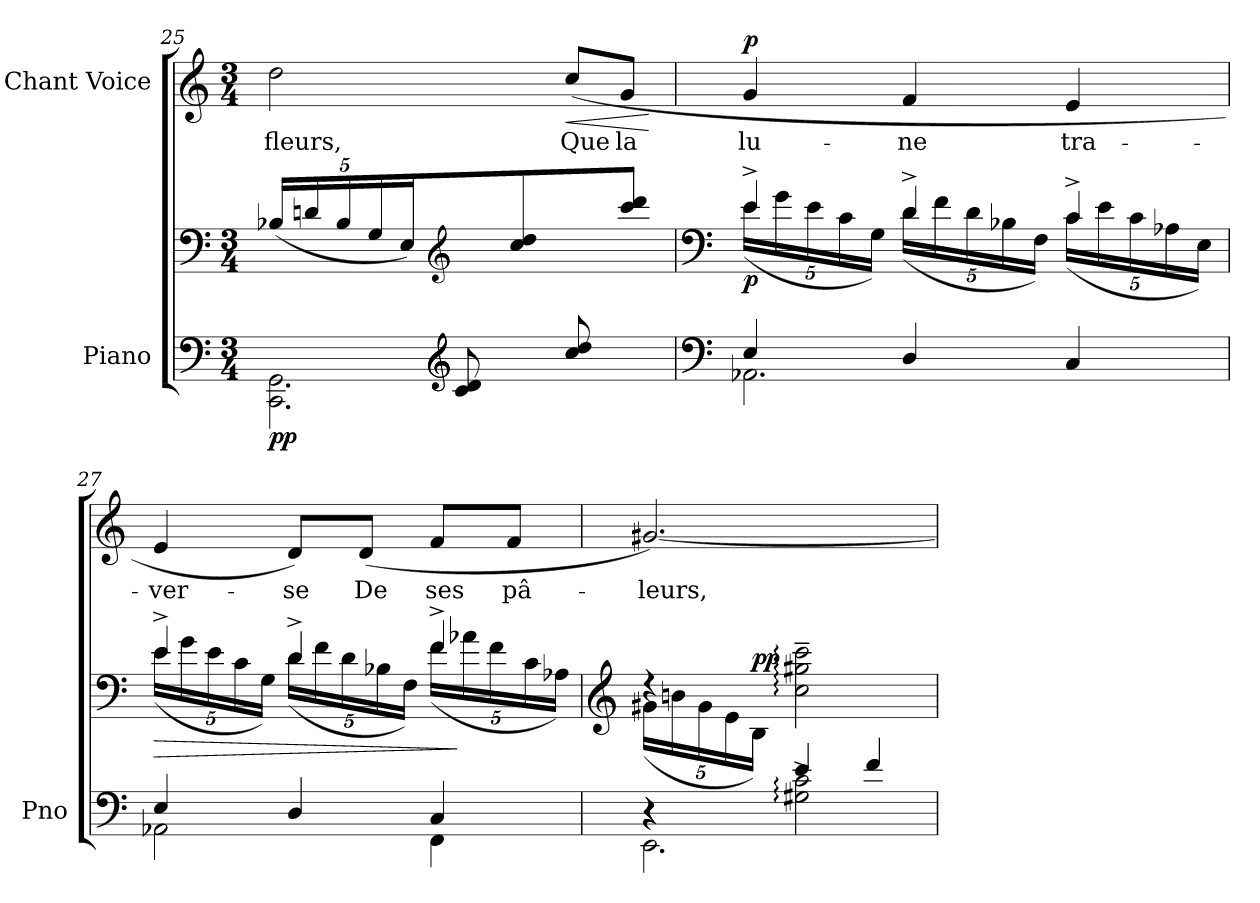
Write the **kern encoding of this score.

**kern	**kern	**dynam	**kern	**text	**dynam
*part2	*part2	*part2	*part1	*part1	*part1
*staff3	*staff2	*staff2/3	*staff1	*staff1	*staff1
*I"Piano	*	*	*I"Chant Voice	*	*
*I'Pno	*	*	*	*	*
*clefF4	*clefF4	*	*clefG2	*	*
*k[]	*k[]	*	*k[]	*	*
*M3/4	*M3/4	*	*M3/4	*	*
=25	=25	=25	=25	=25	=25
*^	*	*	*	*	*
*	*^	*	*	*	*	*
*	*	*	*Xbrackettup	*	*	*	*
!	!	!	!	!LO:DY:b=2	!	!LO:LY:b	!
4ryy	4ryy	2.CC\ 2.GG\	(<20B-X/LL	pp	2dd\	fleurs,	.
.	.	.	20dn/	.	.	.	.
.	.	.	20B-/	.	.	.	.
.	.	.	20G/	.	.	.	.
.	.	.	20E/JJ)	.	.	.	.
*clefG2	*	*	*clefG2	*	*	*	*
(>8c/ 8d/L	2ryy	.	8ryy	.	.	.	.
8ryy	.	.	8cc\ 8dd\J)	.	.	.	.
!	!	!	!	!	!	!LO:LY:b	!LO:HP:b
(>8cc/ 8dd/L	.	.	8ryy	.	(>8cc/L	Que	<
!	!	!	!	!	!	!LO:LY:b	!
8ryy	.	.	8ccc\ 8ddd\J)	.	8g/J	la	.
*v	*v	*v	*	*	*	*	*
.	.	.	.	.	[
!!LO:LB:g=z
=26	=26	=26	=26	=26	=26
*clefF4	*clefF4	*	*	*	*
*^	*^	*	*	*	*
!	!	!	!	!LO:DY:b	!	!LO:LY:b	!LO:DY:a
4E/	2.AA-X\	4e^/	(>20e\LL	p	4g/	lu-	p
.	.	.	20g\	.	.	.	.
.	.	.	20e\	.	.	.	.
.	.	.	20c\	.	.	.	.
.	.	.	20G\JJ)	.	.	.	.
!	!	!	!	!	!	!LO:LY:b	!
4D/	.	4d^/	(>20d\LL	.	4f/	-ne	.
.	.	.	20f\	.	.	.	.
.	.	.	20d\	.	.	.	.
.	.	.	20B-X\	.	.	.	.
.	.	.	20F\JJ)	.	.	.	.
!	!	!	!	!	!	!LO:LY:b	!
4C/	.	4c^/	(>20c\LL	.	4e/	tra-	.
.	.	.	20e\	.	.	.	.
.	.	.	20c\	.	.	.	.
.	.	.	20A-X\	.	.	.	.
.	.	.	20E\JJ)	.	.	.	.
=27	=27	=27	=27	=27	=27	=27	=27
!	!	!	!	!LO:HP:b	!	!LO:LY:b	!
4E/	2AA-X\	4e^/	(>20e\LL	>	4e/	-ver-	.
.	.	.	20g\	.	.	.	.
.	.	.	20e\	.	.	.	.
.	.	.	20c\	.	.	.	.
.	.	.	20G\JJ)	.	.	.	.
!	!	!	!	!	!	!LO:LY:b	!
4D/	.	4d^/	(>20d\LL	.	8d/L)	-se	.
.	.	.	20f\	.	.	.	.
.	.	.	20d\	.	.	.	.
!	!	!	!	!	!	!LO:LY:b	!
.	.	.	.	.	(>8d/J	De	.
.	.	.	20B-X\	.	.	.	.
.	.	.	20F\JJ)	.	.	.	.
!	!	!	!	!	!	!LO:LY:b	!
4C/	4FF\	4f^/	(>20f\LL	.	8f/L	ses	.
.	.	.	20a-X\	]	.	.	.
.	.	.	20f\	.	.	.	.
!	!	!	!	!	!	!LO:LY:b	!
.	.	.	.	.	8f/J	pâ-	.
.	.	.	20c\	.	.	.	.
.	.	.	20A-X\JJ)	.	.	.	.
*v	*v	*	*	*	*	*	*
!!LO:LB:g=z
=28	=28	=28	=28	=28	=28	=28
*	*clefG2	*	*	*	*	*
*^	*	*	*	*	*	*
*	*^	*	*	*	*	*	*
!	!	!	!	!	!	!	!LO:LY:b	!
4r	2.EE\	4r	4rdd	(>20g#X\LL	.	[2.g#X/)	-leurs,	.
.	.	.	.	20bn\	.	.	.	.
.	.	.	.	20g#\	.	.	.	.
.	.	.	.	20e\	.	.	.	.
!	!	!	!	!	!LO:DY:a	!	!	!
.	.	.	.	20B\JJ)	pp	.	.	.
2G#X\:^ 2c\:^	.	4e/	2cc\:~ 2gg#X\:~ 2ccc\:~	2ryy	.	.	.	.
.	.	4f/	.	.	.	.	.	.
*v	*v	*v	*	*	*	*	*	*
*	*v	*v	*	*	*	*
=	=	=	=	=	=
*-	*-	*-	*-	*-	*-
